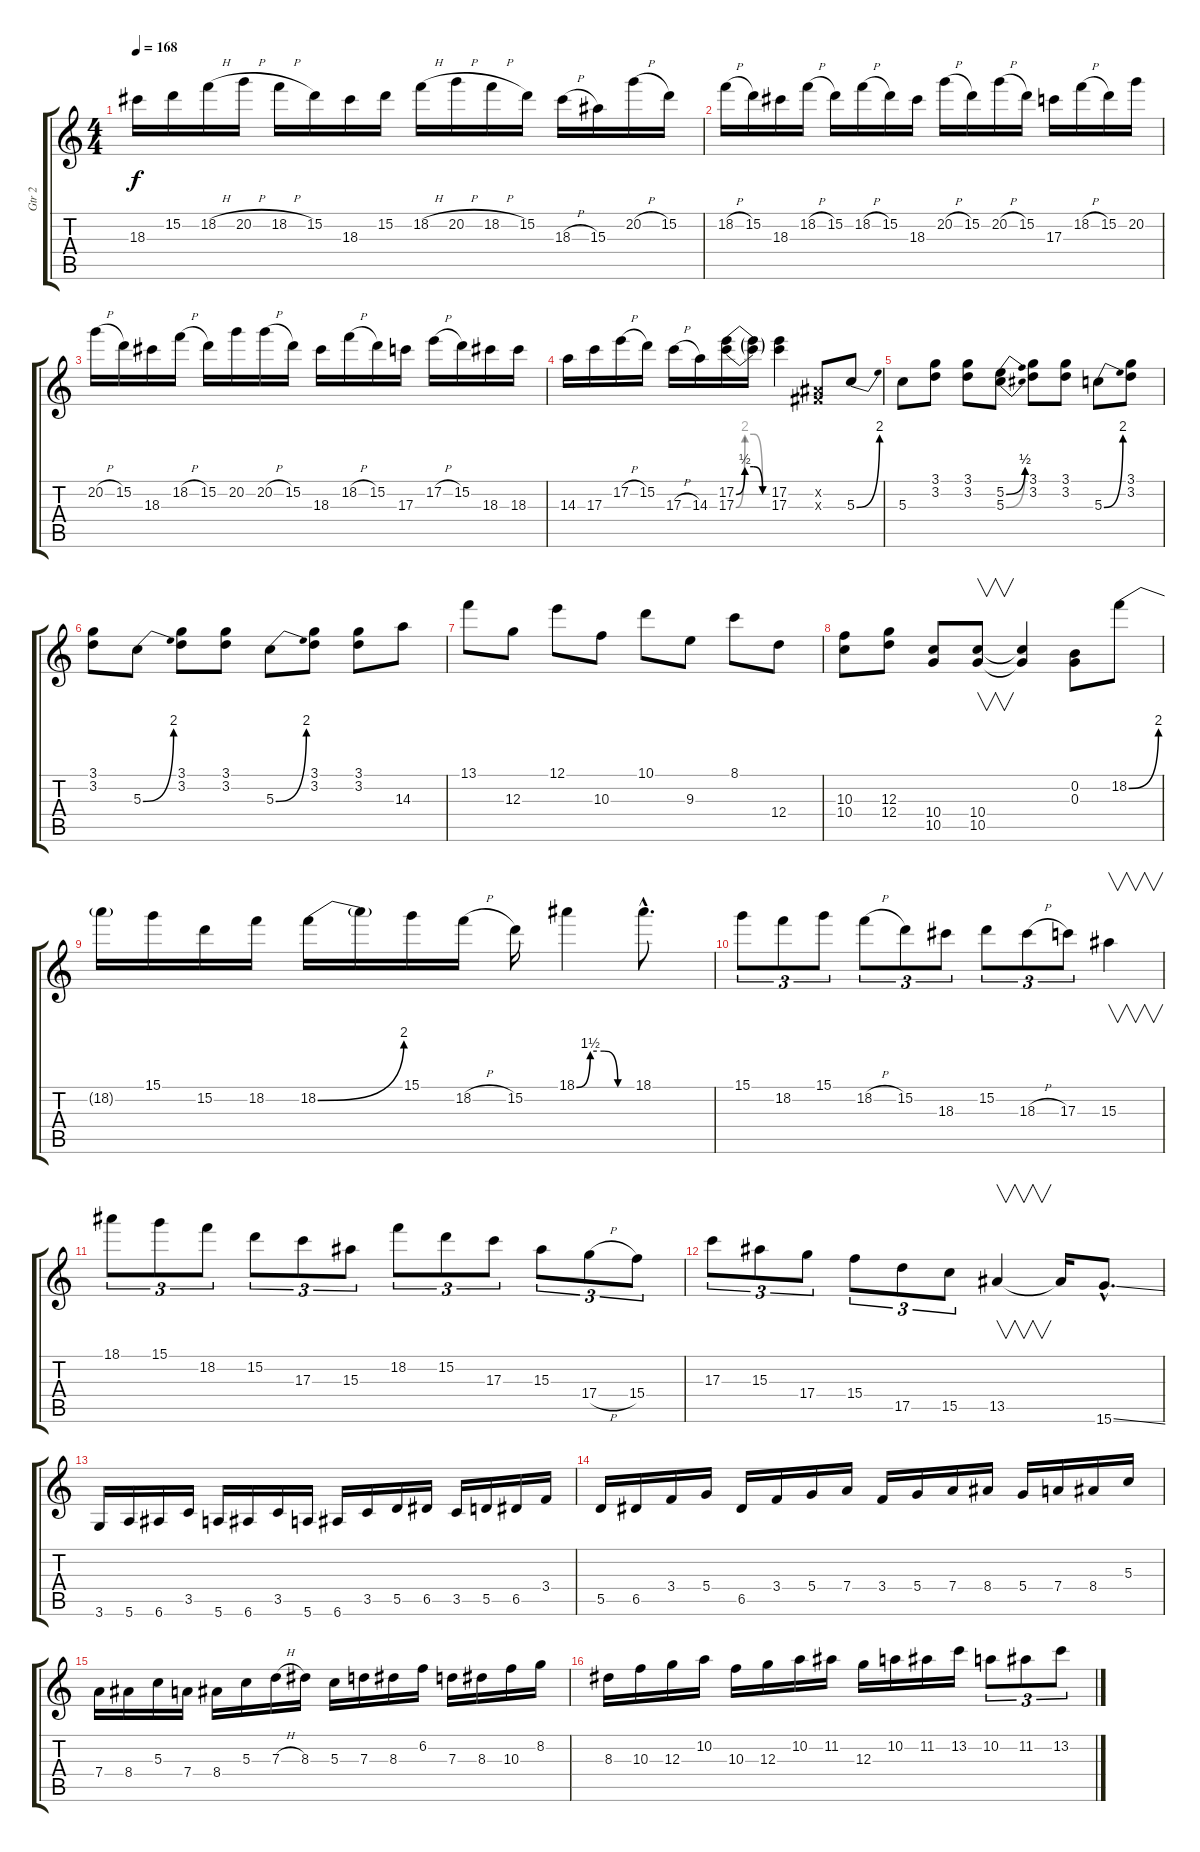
\track ("Gtr 2" "Gtr 2") {instrument distortionguitar}
\staff {score tabs}
\tuning (E4 B3 G3 D3 A2 E2) {hide}
\ts (4 4)
\tempo 168
\clef g2
\ks c
18.3.16{dy f} 15.2.16 18.2{h}.16 20.2{h}.16 18.2{h}.16 15.2.16 18.3.16 15.2.16 18.2{h}.16 20.2{h}.16 18.2{h}.16 15.2.16 18.3{h}.16 15.3.16 20.2{h}.16 15.2.16 |
18.2{h}.16 15.2.16 18.3.16 18.2{h}.16 15.2.16 18.2{h}.16 15.2.16 18.3.16 20.2{h}.16 15.2.16 20.2{h}.16 15.2.16 17.3.16 18.2{h}.16 15.2.16 20.2.16 |
20.2{h}.16 15.2.16 18.3.16 18.2{h}.16 15.2.16 20.2.16 20.2{h}.16 15.2.16 18.3.16 18.2{h}.16 15.2.16 17.3.16 17.2{h}.16 15.2.16 18.3.16 18.3.16 |
14.3.16 17.3.16 17.2{h}.16 15.2.16 17.3{h}.16 14.3.16 (17.2{be (custom 0 0 15 2 30 2 45 0 60 0)} 17.3{be (custom 0 0 15 8 30 8 45 0 60 0)}).16 (17.2{t} 17.3{t}).16 (17.2 17.3).4 (-1.2{x} -1.3{x}).8 5.3{be (bend 0 0 60 8)}.8 |
5.3.8 (3.1 3.2).8 (3.1 3.2).8 (5.2{be (bend 0 0 60 2)} 5.3{be (bend 0 0 60 2)}).8 (3.1 3.2).8 (3.1 3.2).8 5.3{be (bend 0 0 60 8)}.8 (3.1 3.2).8 |
(3.1 3.2).8 5.3{be (bend 0 0 60 8)}.8 (3.1 3.2).8 (3.1 3.2).8 5.3{be (bend 0 0 60 8)}.8 (3.1 3.2).8 (3.1 3.2).8 14.3.8 |
13.1.8 12.3.8 12.1.8 10.3.8 10.1.8 9.3.8 8.1.8 12.4.8 |
(10.3 10.4).8 (12.3 12.4).8 (10.4 10.5).8 (10.4 10.5).8{v} (10.4{t} 10.5{t}).4 (0.2 0.3).8 18.2{be (bend 0 0 60 8)}.8 |
18.2{t}.16 15.1.16 15.2.16 18.2.16 18.2{be (bend 0 0 60 8)}.16 18.2{t}.16 15.1.16 18.2{h}.16 15.2.16 18.1{be (custom 0 0 15 6 30 6 45 0 60 0)}.4 18.1{hac}.8{d} |
15.1.8{tu (3 2)} 18.2.8{tu (3 2)} 15.1.8{tu (3 2)} 18.2{h}.8{tu (3 2)} 15.2.8{tu (3 2)} 18.3.8{tu (3 2)} 15.2.8{tu (3 2)} 18.3{h}.8{tu (3 2)} 17.3.8{tu (3 2)} 15.3.4{v} |
18.1.8{tu (3 2)} 15.1.8{tu (3 2)} 18.2.8{tu (3 2)} 15.2.8{tu (3 2)} 17.3.8{tu (3 2)} 15.3.8{tu (3 2)} 18.2.8{tu (3 2)} 15.2.8{tu (3 2)} 17.3.8{tu (3 2)} 15.3.8{tu (3 2)} 17.4{h}.8{tu (3 2)} 15.4.8{tu (3 2)} |
17.3.8{tu (3 2)} 15.3.8{tu (3 2)} 17.4.8{tu (3 2)} 15.4.8{tu (3 2)} 17.5.8{tu (3 2)} 15.5.8{tu (3 2)} 13.5.4{v} 13.5{t}.16 15.6{ss hac}.8{d} |
3.6.16 5.6.16 6.6.16 3.5.16 5.6.16 6.6.16 3.5.16 5.6.16 6.6.16 3.5.16 5.5.16 6.5.16 3.5.16 5.5.16 6.5.16 3.4.16 |
5.5.16 6.5.16 3.4.16 5.4.16 6.5.16 3.4.16 5.4.16 7.4.16 3.4.16 5.4.16 7.4.16 8.4.16 5.4.16 7.4.16 8.4.16 5.3.16 |
7.4.16 8.4.16 5.3.16 7.4.16 8.4.16 5.3.16 7.3{h}.16 8.3.16 5.3.16 7.3.16 8.3.16 6.2.16 7.3.16 8.3.16 10.3.16 8.2.16 |
8.3.16 10.3.16 12.3.16 10.2.16 10.3.16 12.3.16 10.2.16 11.2.16 12.3.16 10.2.16 11.2.16 13.2.16 10.2.8{tu (3 2)} 11.2.8{tu (3 2)} 13.2.8{tu (3 2)}
